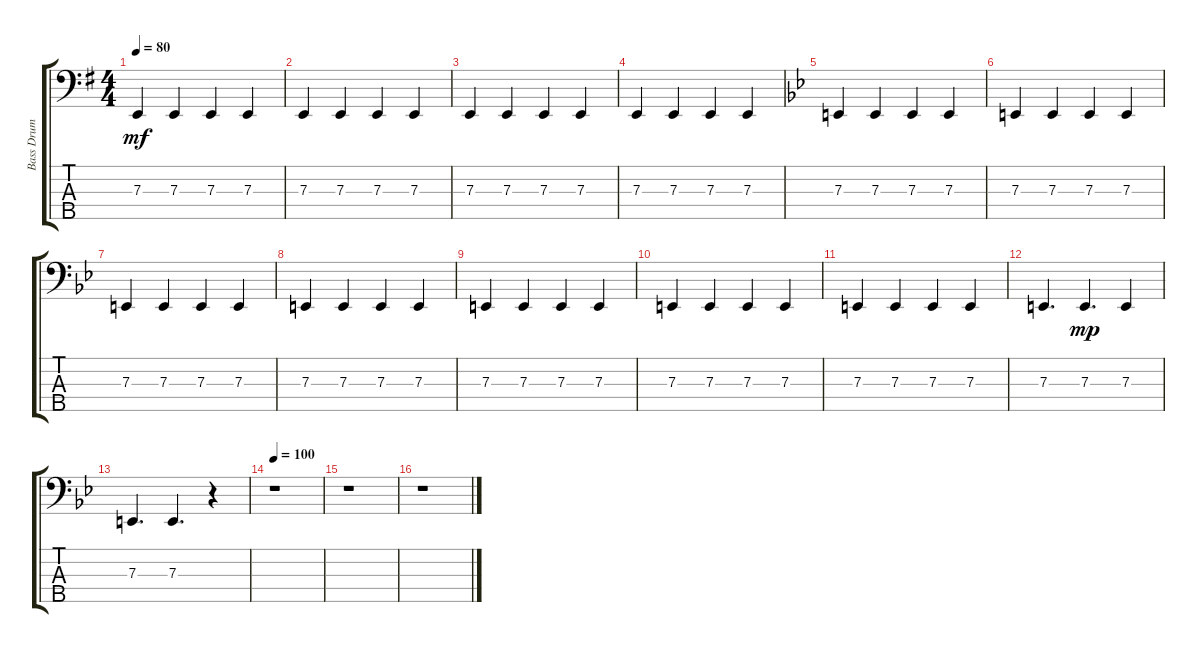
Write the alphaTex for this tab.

\track ("Bass Drum" "Bass Drum") {instrument taikodrum}
\staff {score tabs}
\tuning (G2 D2 A1 E1 B0) {hide}
\ts (4 4)
\tempo 80
\clef f4
\ks eminor
7.3.4{dy mf} 7.3.4 7.3.4 7.3.4 |
7.3.4 7.3.4 7.3.4 7.3.4 |
7.3.4 7.3.4 7.3.4 7.3.4 |
7.3.4 7.3.4 7.3.4 7.3.4 |
\ks gminor
7.3.4 7.3.4 7.3.4 7.3.4 |
7.3.4 7.3.4 7.3.4 7.3.4 |
7.3.4 7.3.4 7.3.4 7.3.4 |
7.3.4 7.3.4 7.3.4 7.3.4 |
7.3.4 7.3.4 7.3.4 7.3.4 |
7.3.4 7.3.4 7.3.4 7.3.4 |
7.3.4 7.3.4 7.3.4 7.3.4 |
7.3.4{d} 7.3.4{d dy mp} 7.3.4 |
7.3.4{d} 7.3.4{d} r.4 |
\tempo 100
r.1 |
r.1 |
r.1
